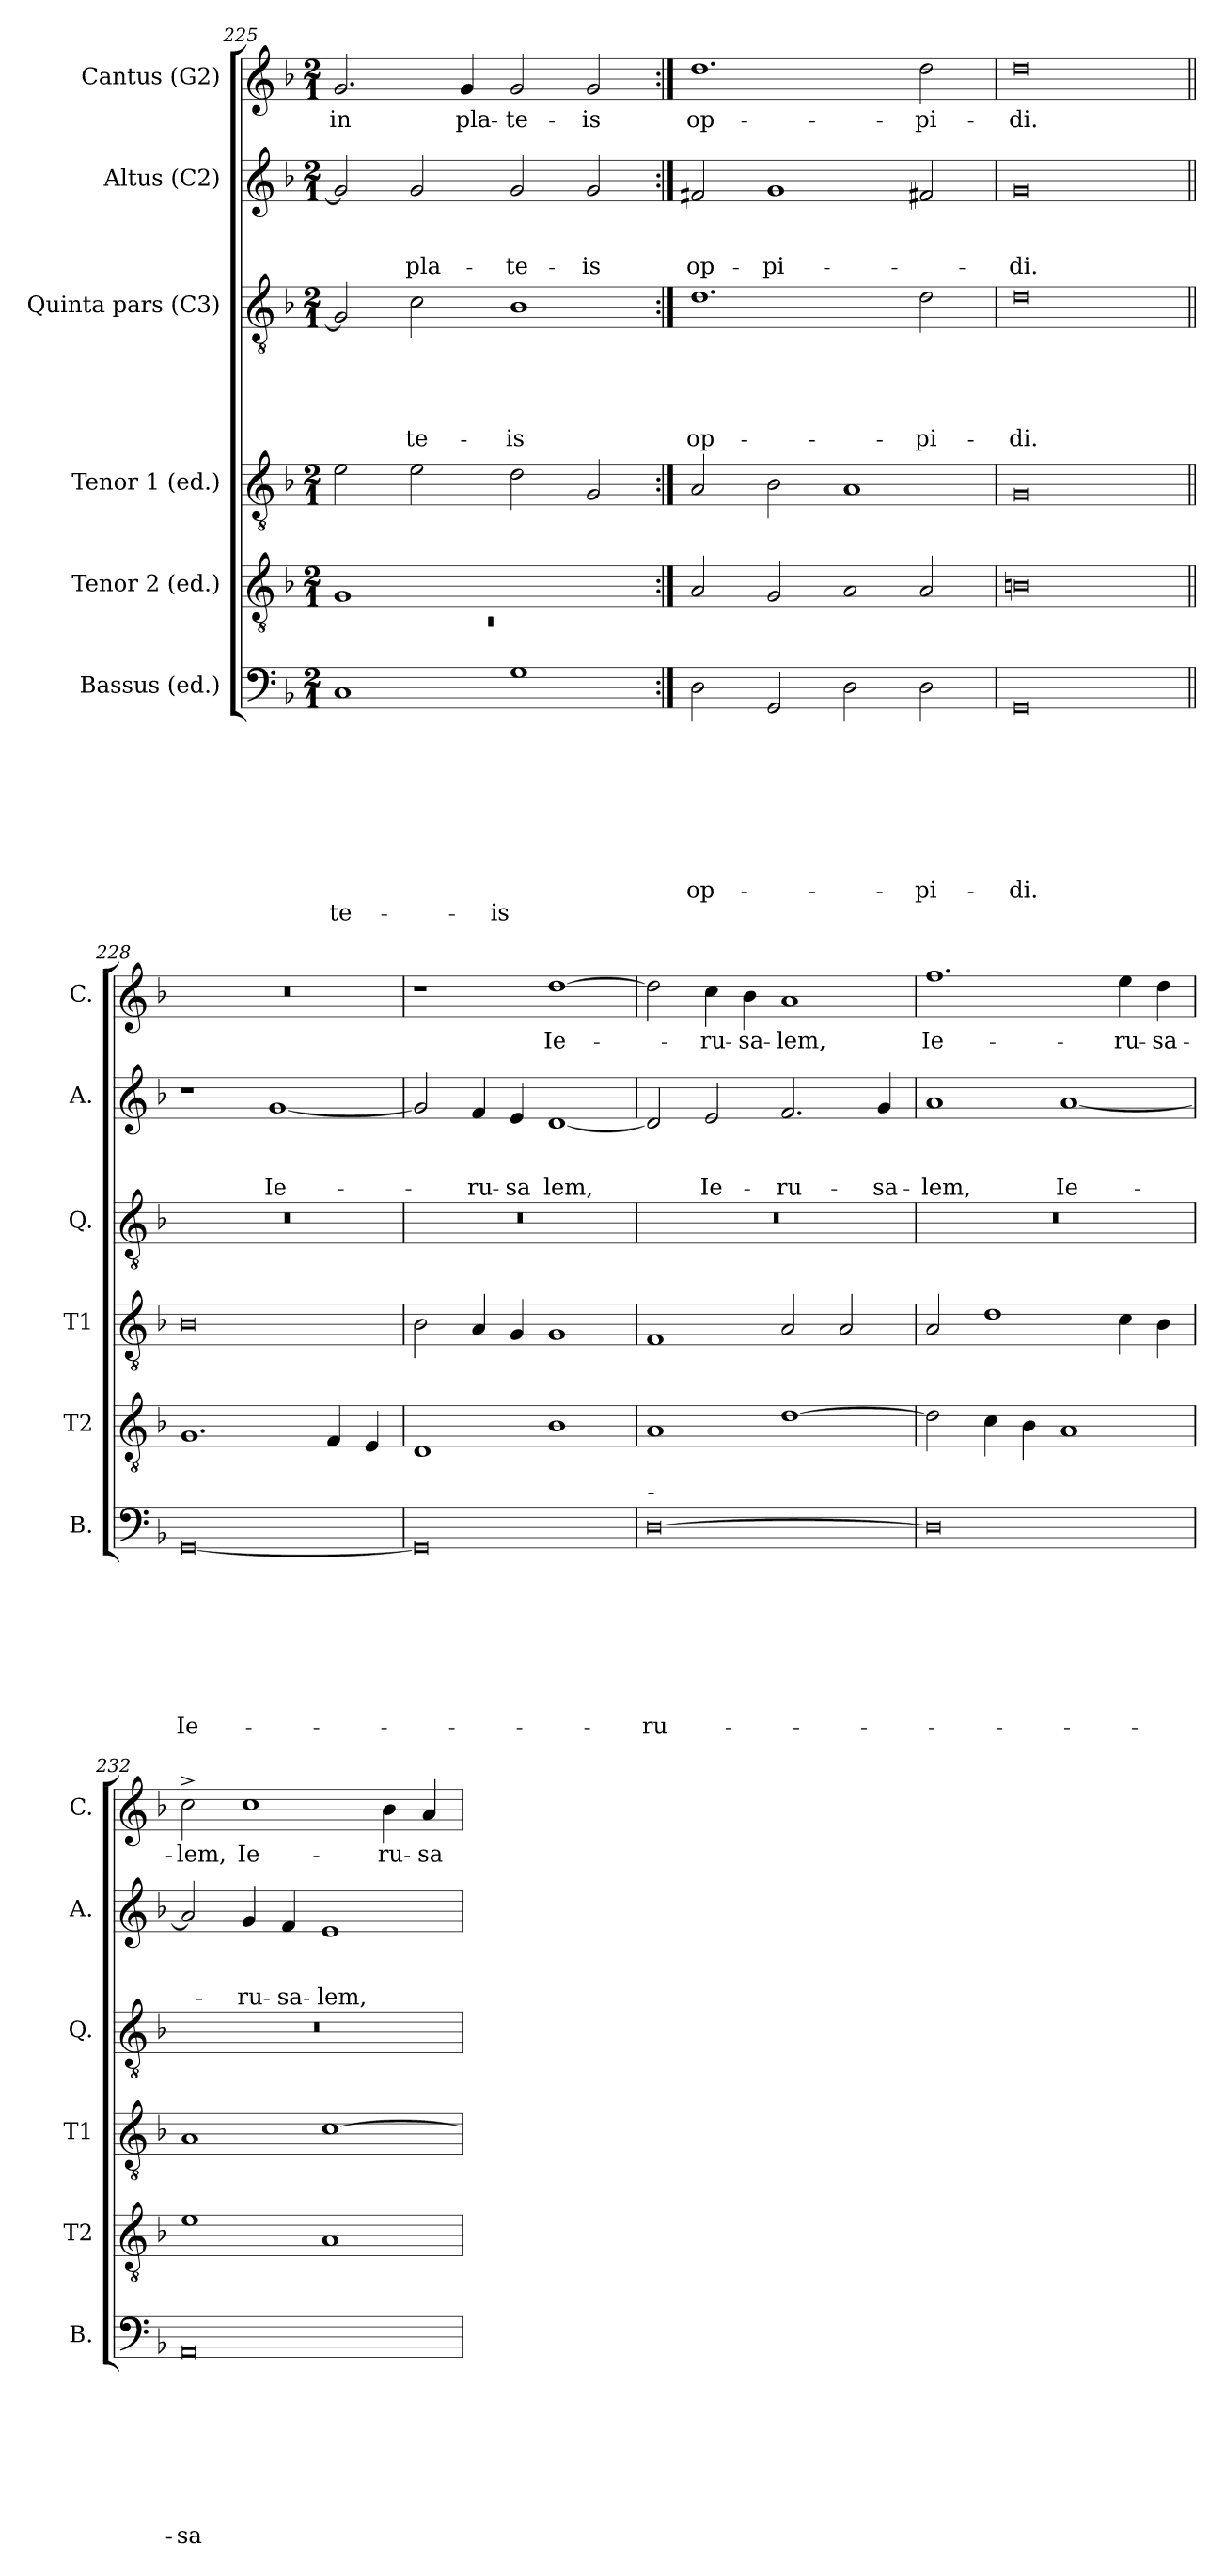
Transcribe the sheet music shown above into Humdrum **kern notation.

**kern	**text	**text	**text	**text	**text	**text	**text	**text	**text	**kern	**kern	**kern	**text	**text	**text	**text	**text	**kern	**text	**text	**text	**kern	**text
*part6	*part6	*part6	*part6	*part6	*part6	*part6	*part6	*part6	*part6	*part5	*part4	*part3	*part3	*part3	*part3	*part3	*part3	*part2	*part2	*part2	*part2	*part1	*part1
*staff6	*staff6	*staff6	*staff6	*staff6	*staff6	*staff6	*staff6	*staff6	*staff6	*staff5	*staff4	*staff3	*staff3	*staff3	*staff3	*staff3	*staff3	*staff2	*staff2	*staff2	*staff2	*staff1	*staff1
*I"Bassus (ed.)	*	*	*	*	*	*	*	*	*	*I"Tenor 2 (ed.)	*I"Tenor 1 (ed.)	*I"Quinta pars (C3)	*	*	*	*	*	*I"Altus (C2)	*	*	*	*I"Cantus (G2)	*
*I'B.	*	*	*	*	*	*	*	*	*	*I'T2	*I'T1	*I'Q.	*	*	*	*	*	*I'A.	*	*	*	*I'C.	*
*clefF4	*	*	*	*	*	*	*	*	*	*clefGv2	*clefGv2	*clefGv2	*	*	*	*	*	*clefG2	*	*	*	*clefG2	*
*k[b-]	*	*	*	*	*	*	*	*	*	*k[b-]	*k[b-]	*k[b-]	*	*	*	*	*	*k[b-]	*	*	*	*k[b-]	*
*F:	*	*	*	*	*	*	*	*	*	*F:	*F:	*F:	*	*	*	*	*	*F:	*	*	*	*F:	*
*M2/1	*	*	*	*	*	*	*	*	*	*M2/1	*M2/1	*M2/1	*	*	*	*	*	*M2/1	*	*	*	*M2/1	*
=225	=225	=225	=225	=225	=225	=225	=225	=225	=225	=225	=225	=225	=225	=225	=225	=225	=225	=225	=225	=225	=225	=225	=225
*	*	*	*	*	*	*	*	*	*	*^	*	*	*	*	*	*	*	*	*	*	*	*	*
!	!	!	!	!	!	!	!	!	!LO:LY:b	!	!LO:N:vis=1	!	!	!	!	!	!	!	!	!	!	!	!	!LO:LY:b
1C	.	.	.	.	.	.	.	.	-te-	1G	0rC	2e\	2G/]	.	.	.	.	.	2g/]	.	.	.	2.g/	in
!	!	!	!	!	!	!	!	!	!	!	!	!	!	!	!	!	!	!LO:LY:b	!	!	!	!LO:LY:b	!	!
.	.	.	.	.	.	.	.	.	.	.	.	2e\	2c\	.	.	.	.	-te-	2g/	.	.	pla-	.	.
!	!	!	!	!	!	!	!	!	!	!	!	!	!	!	!	!	!	!	!	!	!	!	!	!LO:LY:b
.	.	.	.	.	.	.	.	.	.	.	.	.	.	.	.	.	.	.	.	.	.	.	4g/	pla-
!	!	!	!	!	!	!	!	!	!LO:LY:b:rj	!	!	!	!	!	!	!	!	!LO:LY:b:rj	!	!	!	!LO:LY:b	!	!LO:LY:b:rj
1G	.	.	.	.	.	.	.	.	-is	1ryy	.	2d\	1B-	.	.	.	.	-is	2g/	.	.	-te-	2g/	-te-
!	!	!	!	!	!	!	!	!	!	!	!	!	!	!	!	!	!	!	!	!	!	!LO:LY:b	!	!LO:LY:b
.	.	.	.	.	.	.	.	.	.	.	.	2G/	.	.	.	.	.	.	2g/	.	.	-is	2g/	-is
*	*	*	*	*	*	*	*	*	*	*v	*v	*	*	*	*	*	*	*	*	*	*	*	*	*
=226:|!	=226:|!	=226:|!	=226:|!	=226:|!	=226:|!	=226:|!	=226:|!	=226:|!	=226:|!	=226:|!	=226:|!	=226:|!	=226:|!	=226:|!	=226:|!	=226:|!	=226:|!	=226:|!	=226:|!	=226:|!	=226:|!	=226:|!	=226:|!
!	!	!	!	!	!	!	!	!LO:LY:b	!	!	!	!	!	!	!	!	!LO:LY:b	!	!	!	!LO:LY:b	!	!LO:LY:b
2D\	.	.	.	.	.	.	.	-op-	.	2A/	2A/	1.d	.	.	.	.	op-	2f#X/	.	.	op-	1.dd	op-
!	!	!	!	!	!	!	!	!	!	!	!	!	!	!	!	!	!	!	!	!	!LO:LY:b	!	!
2GG/	.	.	.	.	.	.	.	.	.	2G/	2B-\	.	.	.	.	.	.	1g	.	.	-pi-	.	.
2D\	.	.	.	.	.	.	.	.	.	2A/	1A	.	.	.	.	.	.	.	.	.	.	.	.
!	!	!	!	!	!	!	!	!LO:LY:b	!	!	!	!	!	!	!	!	!LO:LY:b	!	!	!	!	!	!LO:LY:b
2D\	.	.	.	.	.	.	.	-pi-	.	2A/	.	2d\	.	.	.	.	-pi-	2f#X/	.	.	.	2dd\	-pi-
=227	=227	=227	=227	=227	=227	=227	=227	=227	=227	=227	=227	=227	=227	=227	=227	=227	=227	=227	=227	=227	=227	=227	=227
!	!	!	!	!	!	!	!	!LO:LY:b	!	!	!	!	!	!	!	!	!LO:LY:b	!	!	!	!LO:LY:b	!	!LO:LY:b
0GG	.	.	.	.	.	.	.	-di.	.	0Bn	0G	0d	.	.	.	.	-di.	0g	.	.	-di.	0dd	-di.
=228||	=228||	=228||	=228||	=228||	=228||	=228||	=228||	=228||	=228||	=228||	=228||	=228||	=228||	=228||	=228||	=228||	=228||	=228||	=228||	=228||	=228||	=228||	=228||
!	!	!	!	!	!	!	!	!LO:LY:b:rj	!	!	!	!	!	!	!	!	!	!	!	!	!	!	!
[<0GG	.	.	.	.	.	.	.	Ie-	.	1.G	0B-	0r	.	.	.	.	.	1r	.	.	.	0r	.
!	!	!	!	!	!	!	!	!	!	!	!	!	!	!	!	!	!	!	!	!	!LO:LY:b	!	!
.	.	.	.	.	.	.	.	.	.	.	.	.	.	.	.	.	.	[<1g	.	.	Ie-	.	.
.	.	.	.	.	.	.	.	.	.	4F/	.	.	.	.	.	.	.	.	.	.	.	.	.
.	.	.	.	.	.	.	.	.	.	4E/	.	.	.	.	.	.	.	.	.	.	.	.	.
=229	=229	=229	=229	=229	=229	=229	=229	=229	=229	=229	=229	=229	=229	=229	=229	=229	=229	=229	=229	=229	=229	=229	=229
0GG]	.	.	.	.	.	.	.	.	.	1D	2B-\	0r	.	.	.	.	.	2g/]	.	.	.	1r	.
!	!	!	!	!	!	!	!	!	!	!	!	!	!	!	!	!	!	!	!	!	!LO:LY:b	!	!
.	.	.	.	.	.	.	.	.	.	.	4A/	.	.	.	.	.	.	4f/	.	.	-ru-	.	.
!	!	!	!	!	!	!	!	!	!	!	!	!	!	!	!	!	!	!	!	!	!LO:LY:b	!	!
.	.	.	.	.	.	.	.	.	.	.	4G/	.	.	.	.	.	.	4e/	.	.	-sa	.	.
!	!	!	!	!	!	!	!	!	!	!	!	!	!	!	!	!	!	!	!	!	!LO:LY:b	!	!LO:LY:b
.	.	.	.	.	.	.	.	.	.	1B-	1G	.	.	.	.	.	.	[<1d	.	.	lem,	[<1dd	Ie-
!!LO:LB:g=z
=230	=230	=230	=230	=230	=230	=230	=230	=230	=230	=230	=230	=230	=230	=230	=230	=230	=230	=230	=230	=230	=230	=230	=230
!LO:TX:a:t=-	!	!	!	!	!	!	!	!	!	!	!	!	!	!	!	!	!	!	!	!	!	!	!
!	!	!	!	!	!	!	!	!LO:LY:b	!	!	!	!	!	!	!	!	!	!	!	!	!	!	!
[>0D	.	.	.	.	.	.	.	-ru-	.	1A	1F	0r	.	.	.	.	.	2d/]	.	.	.	2dd\]	.
!	!	!	!	!	!	!	!	!	!	!	!	!	!	!	!	!	!	!	!	!	!LO:LY:b	!	!LO:LY:b
.	.	.	.	.	.	.	.	.	.	.	.	.	.	.	.	.	.	2e/	.	.	Ie-	4cc\	-ru-
!	!	!	!	!	!	!	!	!	!	!	!	!	!	!	!	!	!	!	!	!	!	!	!LO:LY:b
.	.	.	.	.	.	.	.	.	.	.	.	.	.	.	.	.	.	.	.	.	.	4b-\	-sa-
!	!	!	!	!	!	!	!	!	!	!	!	!	!	!	!	!	!	!	!	!	!LO:LY:b	!	!LO:LY:b
.	.	.	.	.	.	.	.	.	.	[>1d	2A/	.	.	.	.	.	.	2.f/	.	.	-ru-	1a	-lem,
.	.	.	.	.	.	.	.	.	.	.	2A/	.	.	.	.	.	.	.	.	.	.	.	.
!	!	!	!	!	!	!	!	!	!	!	!	!	!	!	!	!	!	!	!	!	!LO:LY:b	!	!
.	.	.	.	.	.	.	.	.	.	.	.	.	.	.	.	.	.	4g/	.	.	-sa-	.	.
=231	=231	=231	=231	=231	=231	=231	=231	=231	=231	=231	=231	=231	=231	=231	=231	=231	=231	=231	=231	=231	=231	=231	=231
!	!	!	!	!	!	!	!	!	!	!	!	!	!	!	!	!	!	!	!	!	!LO:LY:b	!	!LO:LY:b
0D]	.	.	.	.	.	.	.	.	.	2d\]	2A/	0r	.	.	.	.	.	1a	.	.	-lem,	1.ff	Ie-
.	.	.	.	.	.	.	.	.	.	4c\	1d	.	.	.	.	.	.	.	.	.	.	.	.
.	.	.	.	.	.	.	.	.	.	4B-\	.	.	.	.	.	.	.	.	.	.	.	.	.
!	!	!	!	!	!	!	!	!	!	!	!	!	!	!	!	!	!	!	!	!	!LO:LY:b	!	!
.	.	.	.	.	.	.	.	.	.	1A	.	.	.	.	.	.	.	[<1a	.	.	Ie-	.	.
!	!	!	!	!	!	!	!	!	!	!	!	!	!	!	!	!	!	!	!	!	!	!	!LO:LY:b
.	.	.	.	.	.	.	.	.	.	.	4c\	.	.	.	.	.	.	.	.	.	.	4ee\	-ru-
!	!	!	!	!	!	!	!	!	!	!	!	!	!	!	!	!	!	!	!	!	!	!	!LO:LY:b
.	.	.	.	.	.	.	.	.	.	.	4B-\	.	.	.	.	.	.	.	.	.	.	4dd\	-sa-
=232	=232	=232	=232	=232	=232	=232	=232	=232	=232	=232	=232	=232	=232	=232	=232	=232	=232	=232	=232	=232	=232	=232	=232
!	!	!	!	!	!	!	!	!LO:LY:b:rj	!	!	!	!	!	!	!	!	!	!	!	!	!	!	!LO:LY:b
0AA	.	.	.	.	.	.	.	-sa-	.	1e	1A	0r	.	.	.	.	.	2a/]	.	.	.	2cc^>\	-lem,
!	!	!	!	!	!	!	!	!	!	!	!	!	!	!	!	!	!	!	!	!	!LO:LY:b	!	!LO:LY:b
.	.	.	.	.	.	.	.	.	.	.	.	.	.	.	.	.	.	4g/	.	.	-ru-	1cc	Ie-
!	!	!	!	!	!	!	!	!	!	!	!	!	!	!	!	!	!	!	!	!	!LO:LY:b	!	!
.	.	.	.	.	.	.	.	.	.	.	.	.	.	.	.	.	.	4f/	.	.	-sa-	.	.
!	!	!	!	!	!	!	!	!	!	!	!	!	!	!	!	!	!	!	!	!	!LO:LY:b	!	!
.	.	.	.	.	.	.	.	.	.	1A	[>1c	.	.	.	.	.	.	1e	.	.	-lem,	.	.
!	!	!	!	!	!	!	!	!	!	!	!	!	!	!	!	!	!	!	!	!	!	!	!LO:LY:b
.	.	.	.	.	.	.	.	.	.	.	.	.	.	.	.	.	.	.	.	.	.	4b-\	-ru-
!	!	!	!	!	!	!	!	!	!	!	!	!	!	!	!	!	!	!	!	!	!	!	!LO:LY:b
.	.	.	.	.	.	.	.	.	.	.	.	.	.	.	.	.	.	.	.	.	.	4a/	-sa-
=	=	=	=	=	=	=	=	=	=	=	=	=	=	=	=	=	=	=	=	=	=	=	=
*-	*-	*-	*-	*-	*-	*-	*-	*-	*-	*-	*-	*-	*-	*-	*-	*-	*-	*-	*-	*-	*-	*-	*-
